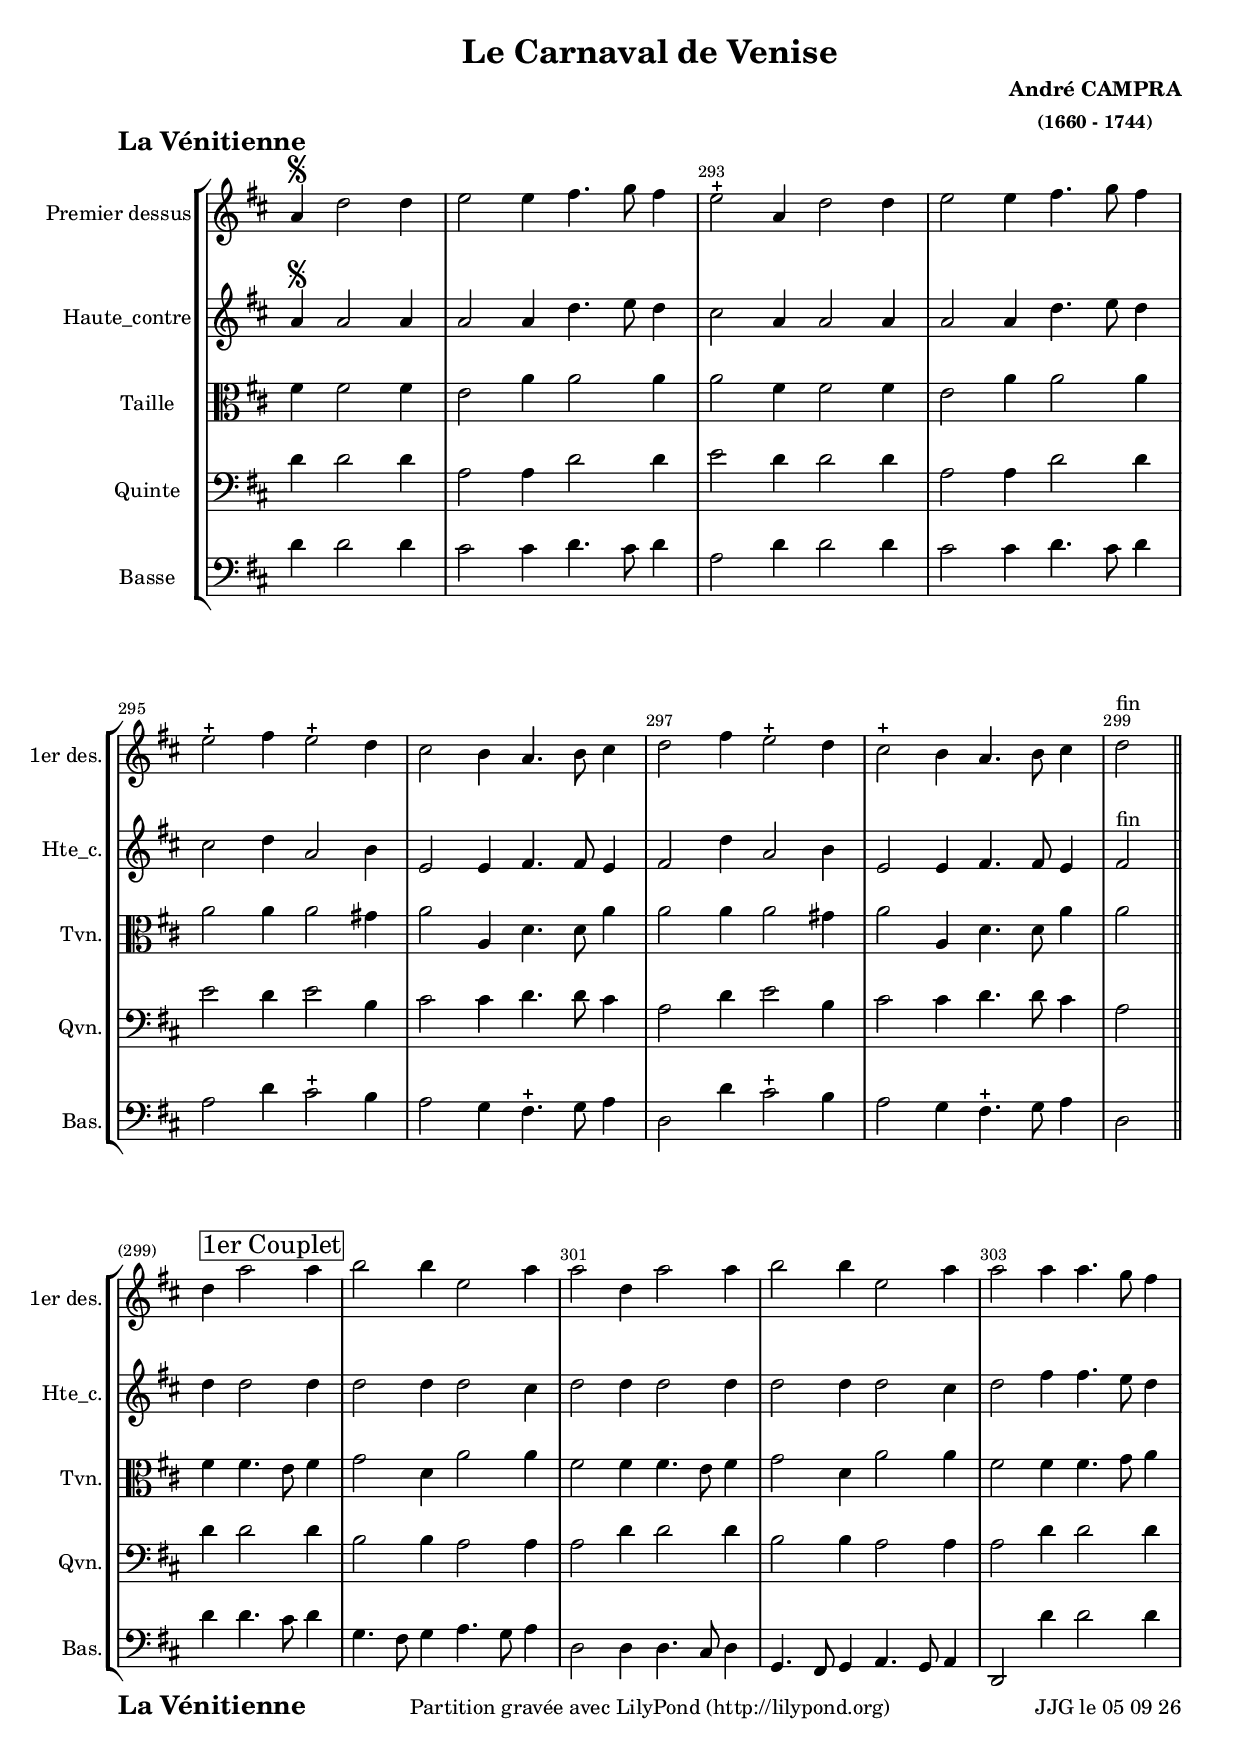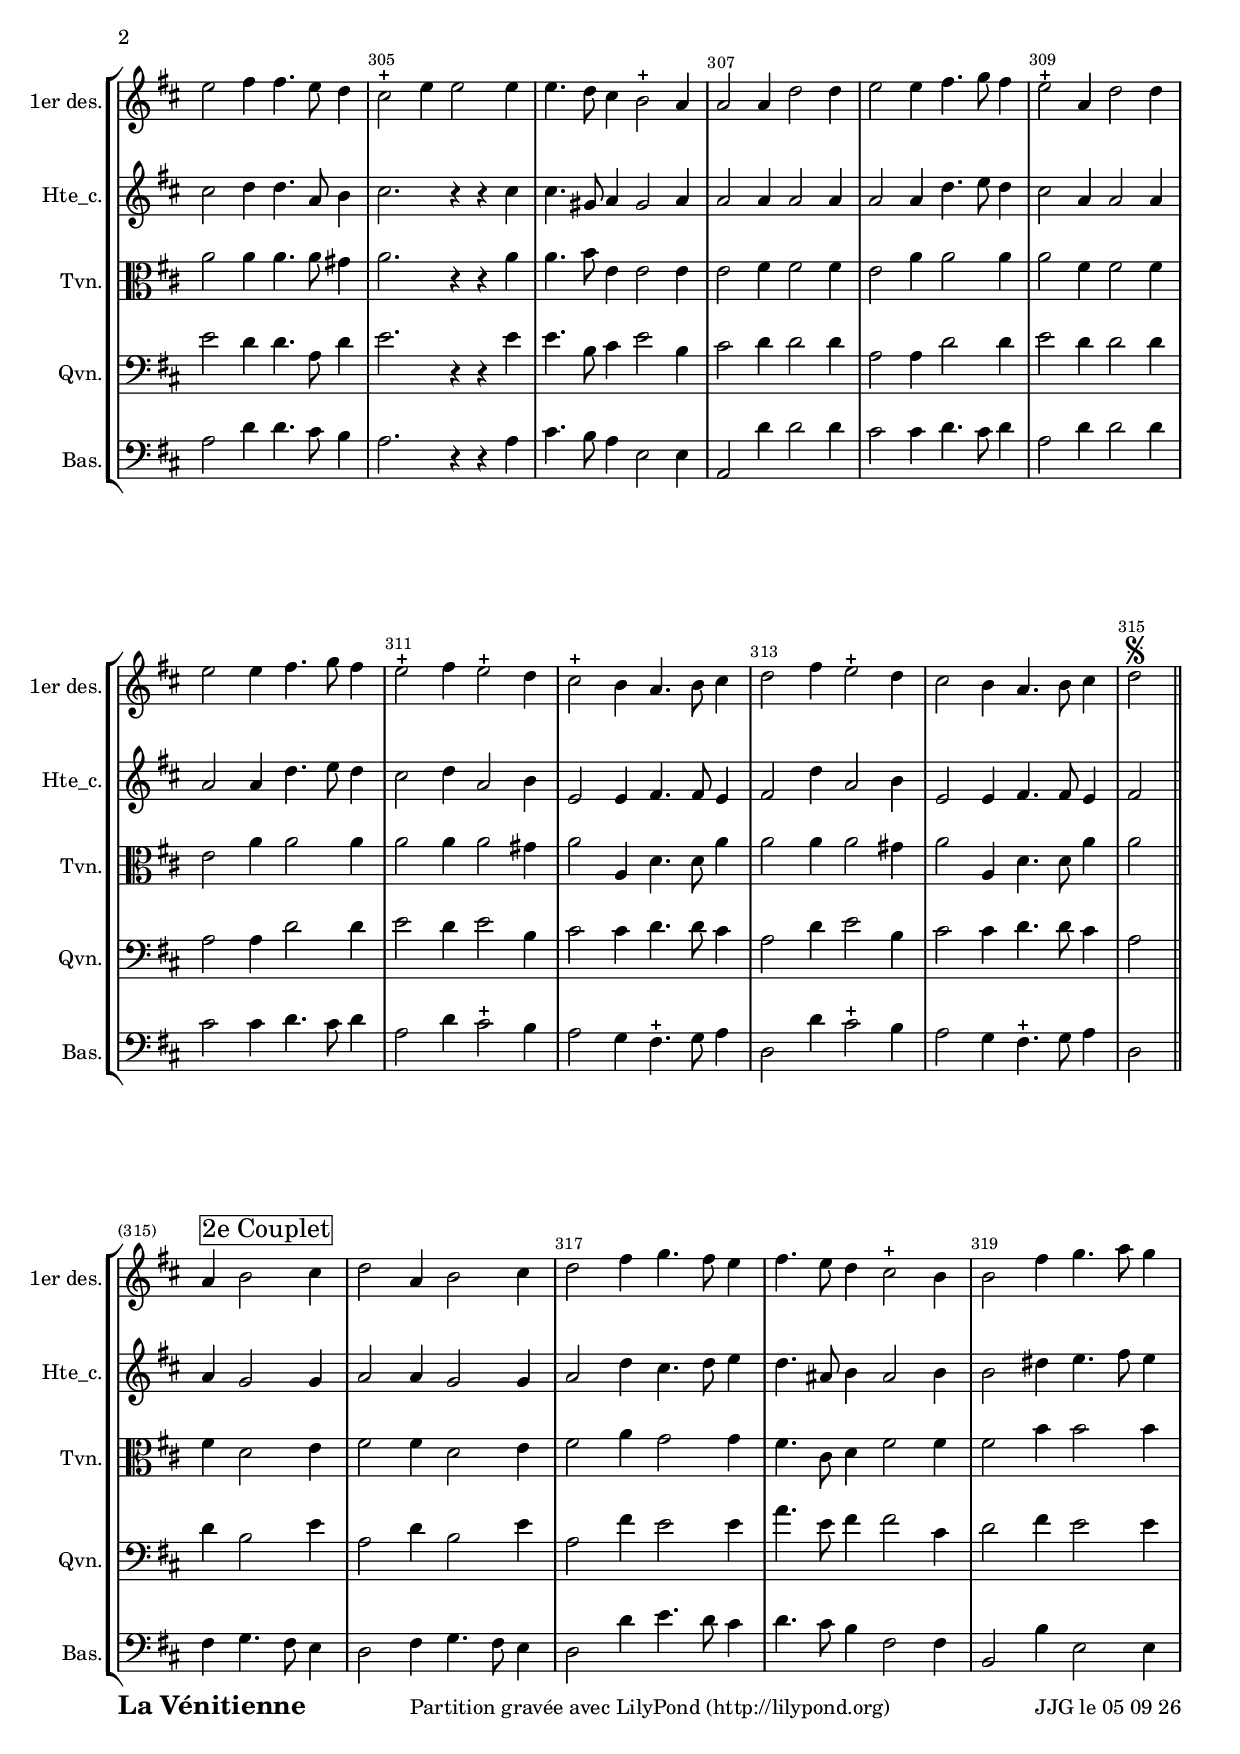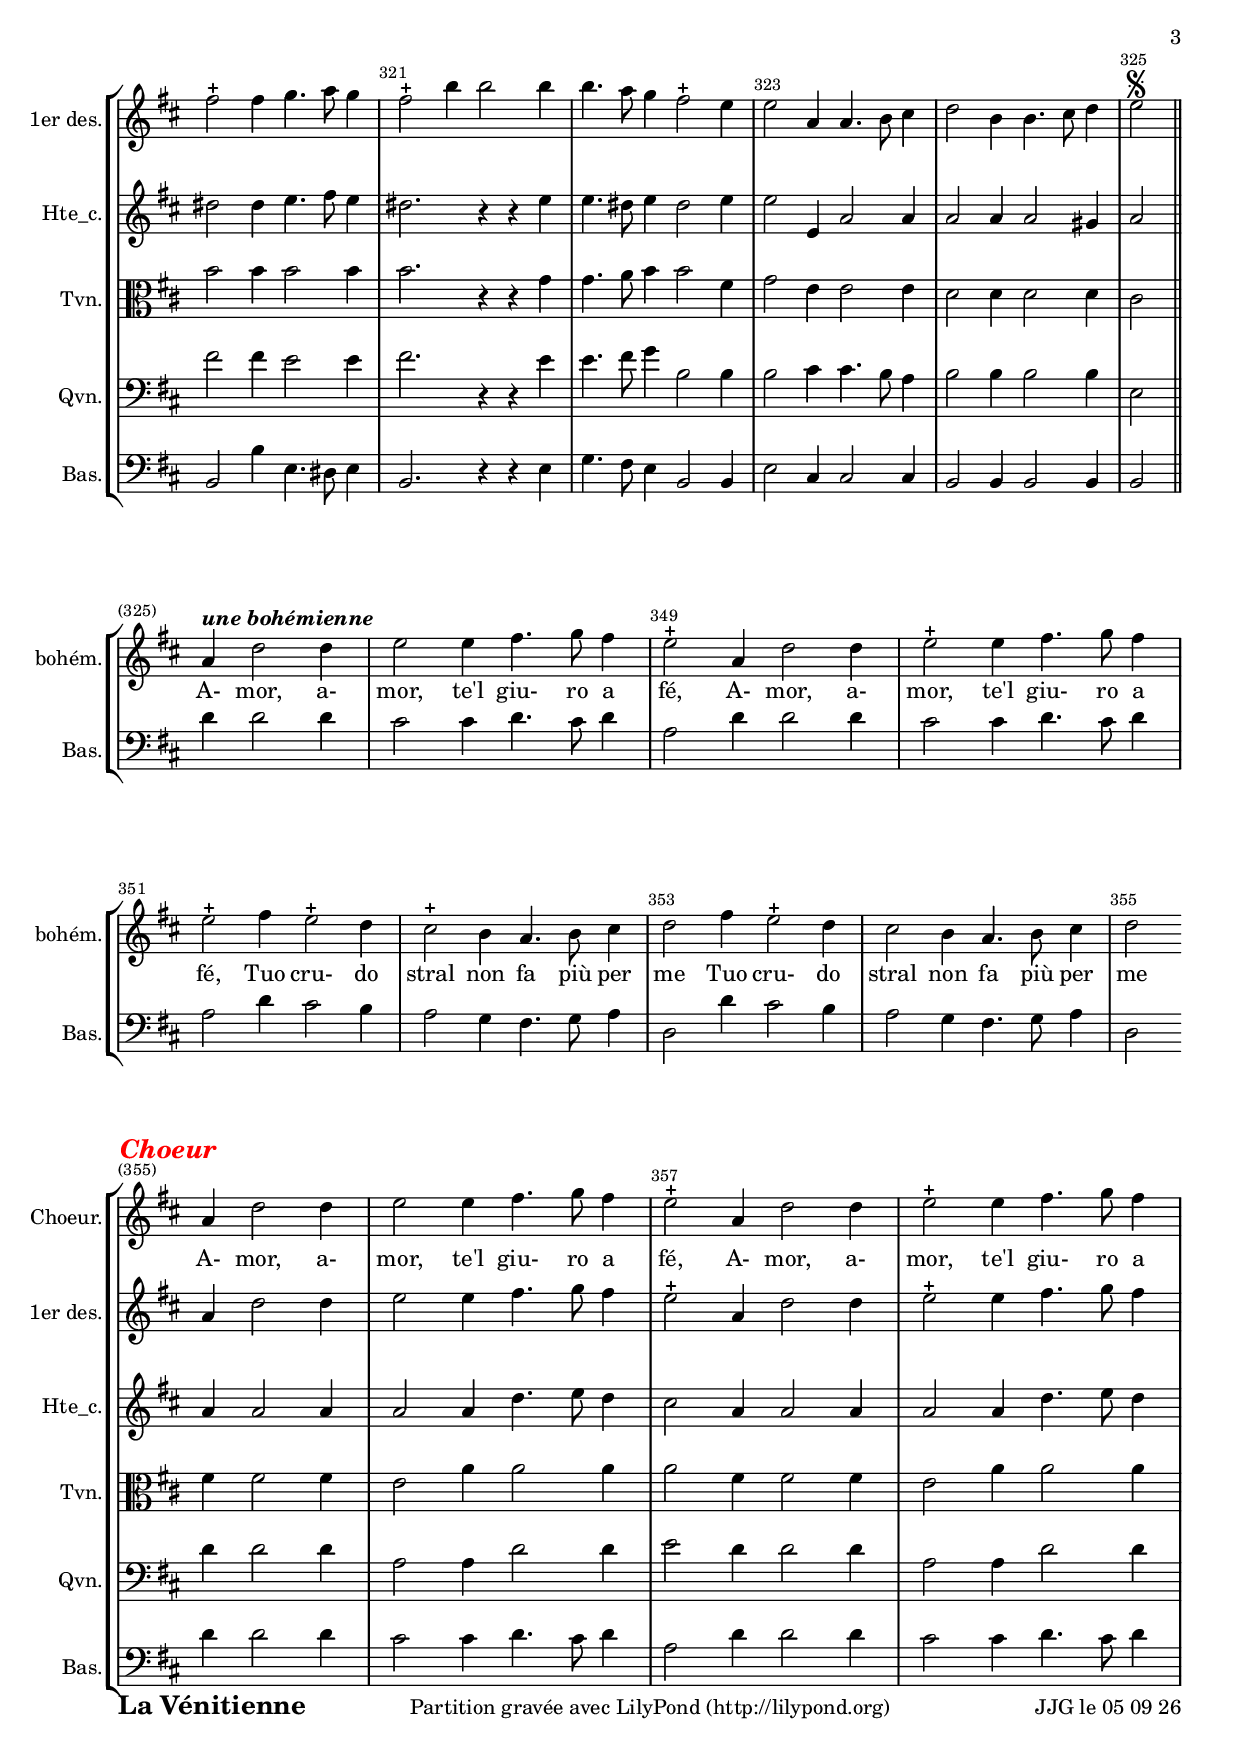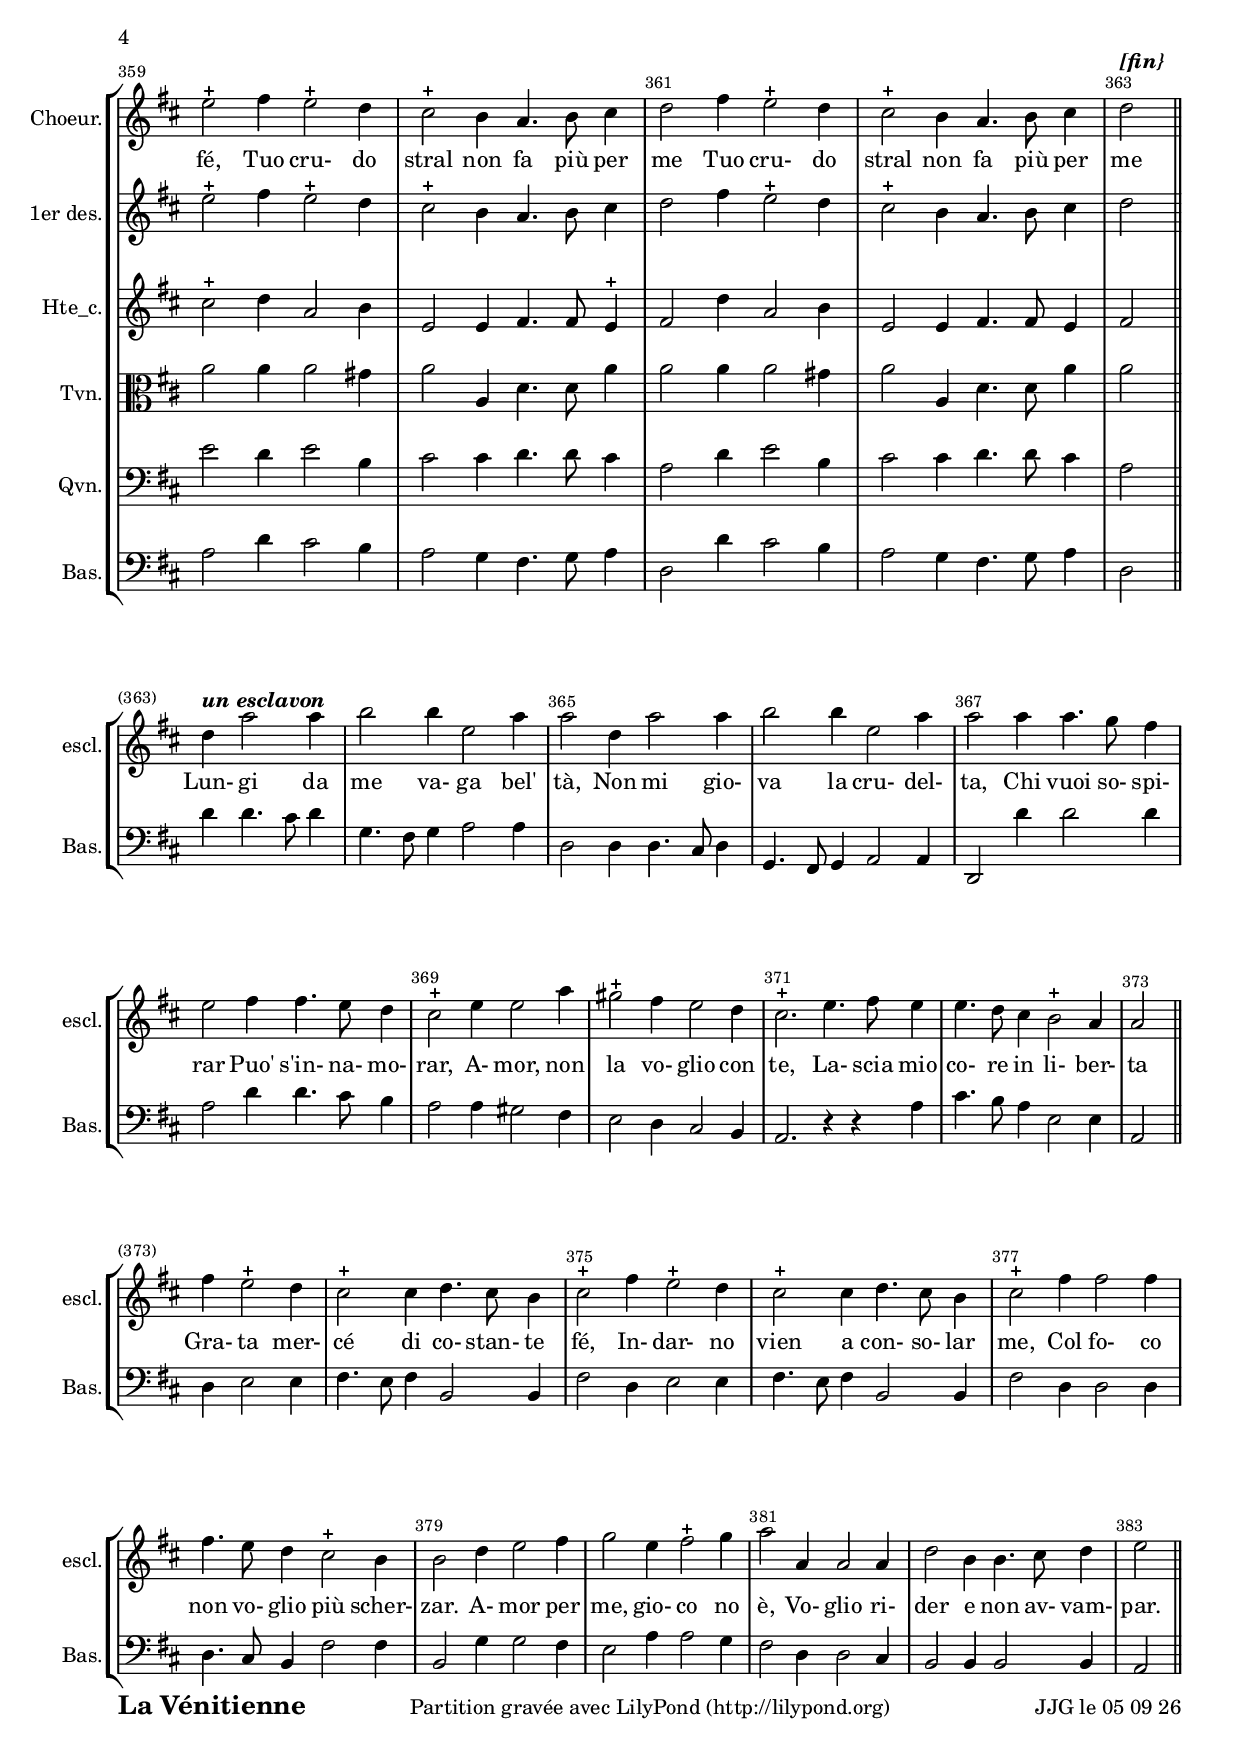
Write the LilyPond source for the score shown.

\version "2.17.7"

\header {
	title		= "Le Carnaval de Venise"
	composer	= \markup \bold \center-column { "André CAMPRA" \small "(1660 - 1744)"}
	meter 		= \markup {\bold \fontsize #2 "La Vénitienne"} 
%	meter		= \markup {\center-column {"" \fontsize #6 "" "" }}
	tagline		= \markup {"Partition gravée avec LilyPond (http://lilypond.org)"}	    
}
 
date = #(strftime "%d %m %y" (localtime (current-time)))

\paper { left-margin = 20\mm % permet d'agrandir ou de réduire la largeur de portée
	oddFooterMarkup	= \markup {
		\fill-line {
			\column { \fromproperty #'header:meter }
			\column { \fromproperty #'header:tagline }
			\column { \line {JJG le \date }} 
				} 
			} 
	ragged-last-bottom= #'f
	line-width	= 180\mm
%	indent = 20.0\mm

}
	
#(set-global-staff-size 18)
#(set-default-paper-size "a4")

global = { }
globalTempo = { 
\override Score.MetronomeMark.transparent = ##t}
	
resetBarnum = \context Score \applyContext % pour la numérotation des mesures
	#(set-bar-number-visibility 2)

  {
         \override Score.BarNumber.break-visibility =#end-of-line-invisible
         
         \resetBarnum
         \override  Score.BarNumber.self-alignment-X = #LEFT
         \set Score.skipBars = ##t  % pour grouper les silences
         
        \set Staff.printKeyCancellation = ##f
	\set Score.skipBars = ##t
	\override Staff.VerticalAxisGroup.minimum-Y-extent = #'(-6 . 6)
	\override TextScript.padding = #2.0
	\override MultiMeasureRest.expand-limit = 1
	\once \override Staff.TimeSignature.style = #'()
  }

%}% fin de \layout 	
  %%reprend tout ce qui est général aux parties séparées
	%%  et à la "directrice" : définition du papier, des headers, etc.

%%%%%%%%%%%%%%%%%%%%%%%%%%%%%%%%%%%%%%%%%%%%%%%%%%%%%%%%%%%%%%%%%%%%%%%%%%%%%%%%%
%%%%%%	La musique, 

bohemienne	= \version "2.17.7"

% \context Voice = "bohemienne"
%bohemienne =

\relative c'' { 
	\set Staff.instrumentName = \markup { \column { "une bohé-"
	\line {"mienne" } } }
	\set Staff.midiInstrument = "voice oohs"
	\set Staff.shortInstrumentName =#"bohém."

	
		\time 6/4
  		\clef treble 
                \key d \major

 	\partial 1
 	r1 | R1.*33 | % \break
 	s2 \bar ""\break a4^\markup \italic \bold "une bohémienne" d2 d4 |

%348	
  \set Score.currentBarNumber = #348
	e2 e4 fis4. g8 fis4 | e2-+ a,4 d2 d4 |
	e2-+ e4 fis4. g8 fis4 | e2-+ fis4 e2-+ d4 | 
%351	
	cis2-+ b4 a4. b8 cis4 | d2 fis4 e2-+ d4 
	cis2 b4 a4. b8 cis4 | d2  \bar ""\break 

	
	}

texte_one =	\lyricmode
	 {
		A- mor, a- mor, te'l giu- ro a fé,
		A- mor, a- mor, te'l giu- ro a fé,
		Tuo cru- do stral non fa più per me 
		Tuo cru- do stral non fa più per me 
		
	}
               
                
                
                

                
                
                
                
                
                
                
                

       
              

choeur		= \version "2.17.7"

% \context Voice = "choeur"
%soprano =

\relative c' { 
	\set Staff.instrumentName = \markup { \column \magnify #2 { "Choeur" } }
	\set Staff.midiInstrument = "voice oohs"
	\set Staff.shortInstrumentName =#"Choeur."

	
  		\time 6/4
  		\clef treble 
                \key d \major
                	
                \partial 1 
                
                r1 | R1.*41 | 
 
%356
	 s2 a'4 \tweak #'color #red ^\markup {\halign #+0.7 \bold \italic
        {\fontsize #2 { "Choeur"}} } d2 d4 | 
        e2 e4 fis4. g8 fis4 |
        e2-+ a,4 d2 d4 | e2-+ e4 fis4. g8 fis4
%360
	e2-+ fis4 e2-+ d4 | cis2-+ b4 a4. b8 cis4 | 
	d2 fis4 e2-+ d4 | cis2-+ b4 a4. b8 cis4 | 
	d2 ^\markup \bold \italic "[fin}" \bar "||"\break 
	

	}

	
texte_two =	\lyricmode
	 {
	A- mor, a- mor, te'l giu- ro a fé,
	A- mor, a- mor, te'l giu- ro a fé,
	Tuo cru- do stral non fa più per me 
	Tuo cru- do stral non fa più per me
	
	
	
	
	}
               
                
                
                

                
                
                
                
                
                
                
                

       
              

esclavon	= \version "2.17.7"

% \context Voice = "choeur"
%soprano =

\relative c' { 
	\set Staff.instrumentName = \markup { \column { "un es-"
				\line {"clavon" } } }
	\set Staff.midiInstrument = "voice oohs"
	\set Staff.shortInstrumentName =#"escl."
	

	
  		\time 6/4
  		\clef treble 
                \key d \major
                	
                \partial 1 {r1}
                
               R1.*49 |% \break
 
%356
%	a'4 \tweak #'color #red ^\markup {\halign #+0.7 \bold \italic
%        {\fontsize #2 { "Choeur"}} } d2 d4 | 
%        e2 e4 fis4. g8 fis4 |
%        e2-+ a,4 d2 d4 | e2-+ e4 fis4. g8 fis4
%360
%	e2-+ fis4 e2-+ d4 | cis2-+ b4 a4. b8 cis4 | 
%	d2 fis4 e2-+ d4 | cis2-+ b4 a4. b8 cis4 |  d2 ^\markup \bold \italic "[fin}"
	
%363 (2ème partie)
	r2 
	d'4^\markup \italic \bold "un esclavon" a'2 a4 | b2 b4 e,2 a4 | a2 d,4 a'2 a4 | b2 b4 e,2 a4 |
	a2 a4 a4. g8 fis4
%368
	e2 fis4 fis4. e8 d4 | cis2-+ e4 e2 a4 | gis2-+ fis4 e2 d4 | 
	cis2.-+ e4. fis8 e4 | e4. d8 cis4 b2-+ a4 | a2 \bar "||" \break
	
	fis'4 e2-+ d4 | cis2-+ cis4 d4. cis8 b4 | cis2-+ fis4 e2-+ d4 | 
	cis2-+ cis4d4. cis8 b4 | cis2-+  fis4 fis2 fis4 |
%378
	fis4. e8 d4 cis2-+ b4 | b2 d4 e2 fis4 | g2 e4 fis2-+ g4 | 
	a2 a,4 a2 a4 | d2 b4 b4. cis8 d4 | e2 \bar "||" 
	

	}

	
texte_three =	\lyricmode
	 {
%	A- mor, a- mor, te'l giu- ro a fé,
%	A- mor, a- mor, te'l giu- ro a fé,
%	Tuo cru- do stral non fa più per me 
%	Tuo cru- do stral non fa più per me

	Lun- gi da me va- ga bel' tà,
	Non mi gio- va la cru- del- ta,
	Chi vuoi so- spi- rar
	Puo' s'in- na- mo- rar,
	A- mor, non la vo- glio con te,
	La-  scia mio co- re in li- ber- ta
	
	Gra- ta mer- cé di co- stan- te fé,
	In- dar- no vien a con- so- lar me,
	Col fo- co non vo- glio più scher- zar.
	A- mor per me, gio- co no è,
	Vo- glio ri- der e non av- vam- par.
		
	
	
	}
               
                
                
                

                
                
                
                
                
                
                
                

       
              

premier_dessus	= \version "2.17.7"

\context Voice = "premier_dessus"


\relative c'' { 
	\set Staff.instrumentName = \markup { \column { "Premier dessus" } }
	\set Staff.midiInstrument = "recorder"
	\set Staff.shortInstrumentName =#"1er des."
	
%	\indent = #10
	
  		\time 3/4
  		\clef treble 
                \key d \major
                
                \set Score.currentBarNumber = #292
                \partial 1
                
       a4\segno d2 d4 |
       e2 e4 fis4. g8 fis4 |
       e2-+ a,4 d2 d4 |
       e2 e4 fis4. g8 fis4 |
       e2-+ fis4 e2-+ d4 |
%296
	cis2 b4 a4. b8 cis4
	d2 fis4 e2-+ d4 |
	cis2-+ b4 a4. b8 cis4 |
	d2 ^\markup "fin" \bar "||" \break
	d4^ \markup \box {\fontsize #2 {"1er Couplet"}}
		a'2 a4 |
		b2 b4 e,2 a4 |
		a2 d,4 a'2 a4 |
%302
	b2 b4 e,2 a4 |
	a2 a4 a4. g8 fis4 |
	e2 fis4 fis4. e8 d4 |
	cis2-+ e4 e2 e4 |
	e4. d8 cis4 b2-+ 
	a4 a2 a4 d2 d4
%308
	e2 e4 fis4. g8 fis4 |
	e2-+ a,4 d2 d4 |
	e2 e4 fis4. g8 fis4 |
	e2-+ fis4 e2-+ d4 |
	cis2-+ b4 a4. b8 cis4 |
	d2 fis4 e2-+ d4
%314
	cis2 b4 a4. b8 cis4 |
	d2\segno \bar "||" \break

a4^ \markup \box {\fontsize #2 {"2e Couplet"}} b2 cis4
	d2 a4 b2 cis4 | 
	d2 fis4 g4. fis8 e4 |
	fis4. e8 d4 cis2-+ b4 |
	b2 fis'4 g4. a8 g4
%320
	fis2-+ fis4 g4. a8 g4 | 
	fis2-+ b4 b2 b4 |
	b4. a8 g4 fis2-+ e4 |
	e2 a,4 a4. b8 cis4 | 
	d2 b4 b4. cis8 d4 |
	e2 \segno \bar "||"s s %\break
%	\mark \markup   {\musicglyph #"scripts.segno"} \bar "||"

	R1.*7 
%355
	s2 a,4 d2 d4 | e2 e4 fis4. g8 fis4 |
        e2-+ a,4 d2 d4 | e2-+ e4 fis4. g8 fis4
%360
	e2-+ fis4 e2-+ d4 | cis2-+ b4 a4. b8 cis4 | 
	d2 fis4 e2-+ d4 | cis2-+ b4 a4. b8 cis4 | 
	d2 %\break %s s %^\markup \bold \italic "[fin}"
                
                
                
                
                
                
                
                
                
                
                
                
                
} 
       
              

haute_contre	= \version "2.17.7"

\context Voice = "Haute_contre"


\relative c'' { 
	\set Staff.instrumentName = \markup { \column { "Haute_contre" } }
	\set Staff.midiInstrument = "violin"
	\set Staff.shortInstrumentName =#"Hte_c."
	
  		\time 6/4
  		\clef treble 
                \key d \major
                
                \set Score.currentBarNumber = #292
                \partial 1
                
       a4\segno a2 a4 |
       a2 a4 d4. e8 d4 |
       cis2 a4 a2 a4 |
       a2 a4 d4. e8 d4 |
       cis2 d4 a2 b4 |
%296
	e,2 e4 fis4. fis8 e4
	fis2 d'4 a2 b4 |
	e,2 e4 fis4. fis8 e4 |
	fis2 ^\markup "fin" \bar "||" 
	d'4%^ \markup {\fontsize #2 {"1er Couplet"}}
		d2 d4 |
		d2 d4 d2 cis4 |
		d2 d4 d2 d4 |
%302
	d2 d4 d2 cis4 |
	d2 fis4 fis4. e8 d4 |
	cis2 d4 d4. a8 b4 |
	cis2. r4 r cis4 |
	cis4. gis8 a4 gis2  a4
	a2 a4  a2 a4
%308
	a2 a4 d4. e8 d4 |
	cis2 a4 a2 a4 |
	a2 a4 d4. e8 d4 |
	cis2 d4 a2 b4 |
	e,2 e4 fis4. fis8 e4 |
	fis2 d'4 a2 b4
%314
	e,2 e4 fis4. fis8 e4 |
	fis2 a4%^ \markup {\fontsize #2 {"2e Couplet"}}
	g2 g4
	a2 a4 g2 g4 | 
	a2 d4 cis4. d8 e4 |
	d4. ais8 b4 ais2 b4 |
	b2 dis4 e4. fis8 e4
%320
	dis2 dis4 e4. fis8 e4 | 
	dis2. r4 r4 e4 |
	e4. dis8 e4 dis2 e4 |
	e2 e,4 a2 a4 | 
	a2 a4 a2   gis4 |
	a2 s s %\mark \markup   {\musicglyph #"scripts.segno"} \bar "||"           
    
	
	R1.*7
%355
	s2 a4 a2 a4 | a2 a4 d4. e8 d4 | cis2 a4 a2 a4 | a2 a4 d4. e8 d4 
%359
	cis2-+ d4 a2 b4 | e,2 e4 fis4. fis8 e4-+ | 
	fis2 d'4 a2 b4  | e,2 e4 fis4. fis8 e4 | fis2 
	
	
} 
       
              

taille		= \version "2.17.7"

\context Voice = "Taille"


\relative c'' { 
	\set Staff.instrumentName = \markup { \column { "Taille" } }
	\set Staff.midiInstrument = "violin"
	\set Staff.shortInstrumentName =#"Tvn."

	
  		\time 6/4
  		\clef alto %treble
                \key d \major
                
                \set Score.currentBarNumber = #292
                \partial 1
                
      fis,4 fis2 fis4 |
      e2 a4 a2 a4|
      a2 fis4 fis2 fis4 |
      e2 a4 a2 a4  |
      a2 a4 a2 gis4|
%296
	a2 a,4 d4. d8 a'4
	a2 a4 a2 gis4 |
	a2 a,4 d4. d8 a'4 |
	a2 fis4 % ^\markup "fin" \bar "||" fis4^ \markup {\fontsize #2 {"1er Couplet"}} 
	fis4. e8 fis4
		g2 d4 a'2 a4 |
		fis2 fis4 fis4. e8 fis4 |
%302
	g2 d4 a'2 a4 |
	fis2 fis4 fis4. g8 a4 |
	a2 a4 a4. a8 gis4 |
	a2. r4 r a |
	a4. b8 e,4 e2 e4
	e2 fis4 fis2 fis4	
%308
	e2 a4 a2 a4 |
	a2 fis4 fis2 fis4 |
	e2 a4 a2 a4|
	a2 a4 a2 gis4|
	a2 a,4 d4. d8 a'4 |
	a2 a4 a2 gis4
%314
	a2 a,4 d4. d8 a'4 |
	a2%^\markup {\fontsize #2 {"2e Couplet"}}
	fis4 d2 e4
	fis2 fis4 d2 e4 | 
	fis2 a4 g2 g4|
	fis4. cis8 d4 fis2 fis4 |
	fis2  b4 b2 b4
%320
	b2 b4 b2 b4 | 
	b2. r4 r g |
	g4. a8 b4 b2 fis4 |
	g2 e4 e2 e4 | 
	d2 d4 d2 d4 |
	cis2  s s%\mark \markup   {\musicglyph #"scripts.segno"} \bar "||"  
	
	
	R1.*7
%355
	s2 fis4 fis2 fis4 | e2 a4 a2 a4 | a2 fis4 fis2 fis4 | e2 a4 a2 a4 |
%359
	a2 a4 a2 gis4 | a2 a,4 d4. d8 a'4 | a2 a4 a2 gis4 
	|a2 a,4 d4. d8 a'4 | a2 
	

	
    
} 
       
              

quinte		= \version "2.17.7"

\context Voice = "quinte"


\relative c'' { 
	\set Staff.instrumentName = \markup { \column { "Quinte" } }
	\set Staff.midiInstrument = "bassoon"
	\set Staff.shortInstrumentName =#"Qvn."

	
  		\time 6/4
 	 		\clef bass 
                \key d \major
                
                \set Score.currentBarNumber = #292
                \partial 1
        d,4 d2 d4 |
        a2 a4 d2 d4
	e2 d4  d2 d4       
	a2 a4 d2 d4
	e2 d4 e2 b4
%296
	cis2 cis4 d4. d8 cis4
	a2 d4 e2 b4 
	cis2 cis4 d4. d8 cis4
	a2  d4%^ \markup {\fontsize #2 {"1er Couplet"}} 
	d2 d4  |
	b2 b4 a2 a4 
	a2 d4 d2 d4
%302
	b2 b4 a2 a4 |
	a2 d4 d2 d4 |
	e2 d4 d4. a8 d4
	e2. r4 r e
	e4. b8 cis4 e2 b4 |
	cis2 d4 d2 d4	
%308
	a2 a4 d2 d4
	e2 d4 d2 d4
	a2 a4 d2 d4 
	e2 d4 e2 b4
	cis2 cis4 d4. d8 cis4
	a2 d4 e2 b4 |
	
%314
	cis2 cis4 d4. d8 cis4
	a2%^\markup {\fontsize #2 {"2e Couplet"}} 
	d4 b2 e4 
	a,2 d4 b2 e4 
	a,2 fis'4 e2 e4
	a4. e8 fis4 fis2 cis4
	d2 fis4 e2 e4
%320
	fis2 fis4 e2 e4
	fis2. r4 r e
	e4. fis8 g4 b,2 b4
	b2 cis4 cis4. b8 a4
	b2 b4 b2 b4
	e,2 s s
	%\mark \markup   {\musicglyph #"scripts.segno"} \bar "||"
	

	R1.*7
%355
	r2 d'4 d2 d4 | a2 a4 d2 d4 | e2 d4 d2 d4 |a2 a4 d2 d4 
%359	
	e2 d4 e2 b4 | cis2 cis4 d4. d8 cis4 | a2 d4 e2 b4  
	cis2 cis4 d4. d8 cis4 | a2 
	
    
} 
       
              

basse		= \version "2.17.7"

\context Voice = "basse"


\relative c' { 
	\set Staff.instrumentName = \markup { \column { "Basse" } }
	\set Staff.midiInstrument = "cello"
	\set Staff.shortInstrumentName =#"Bas."
	\set Staff.printKeyCancellation = ##f
	\set Score.skipBars = ##t  % pour grouper les silences
	\override Staff.VerticalAxisGroup.minimum-Y-extent = #'(-6 . 6)
	\override TextScript.padding = #2.0
	\override MultiMeasureRest.expand-limit = 1
	\once \override Staff.TimeSignature.style = #'()
	
  		\time 6/4
 	 	\clef bass 
                \key d \major
                
                \set Score.currentBarNumber = #292
                \partial 1
                
               d4 d2 d4 
               cis2 cis4 d4. cis8 d4 
               a2 d4 d2 d4
               cis2 cis4 d4. cis8 d4
               a2 d4 cis2-+ b4
%296
	a2 g4 fis4.-+ g8 a4
	d,2 d'4 cis2-+ b4
	a2 g4 fis4.-+ g8 a4
	d,2  d'4%^ \markup {\fontsize #2 {"1er Couplet"}} 
	d4. cis8 d4
	g,4. fis8 g4 a4. g8 a4
	d,2 d4 d4. cis8 d4
%302
	g,4. fis8 g4 a4. g8 a4
	d,2 d''4 d2 d4 
	a2 d4 d4. cis8 b4
	a2. r4 r a
	cis4. b8 a4 e2 e4 
	a,2 d'4 d2 d4
%308
	cis2 cis4 d4. cis8 d4
	a2 d4 d2 d4
	cis2 cis4 d4. cis8 d4 
	a2 d4 cis2-+ b4
	a2 g4 fis4.-+ g8 a4
	d,2 d'4 cis2-+ b4 |
	
%314
	a2 g4 fis4.-+ g8 a4
	d,2 fis4 g4. fis8 e4
	d2 fis4 g4. fis8 e4
	d2 d'4 e4. d8 cis4
	d4. cis8 b4 fis2 fis4
	b,2 b'4 e,2 e4
%320
	b2 b'4 e,4. dis8 e4
	b2. r4 r e4
	g4. fis8 e4 b2 b4
	e2 cis4 cis2 cis4
	b2 b4 b2 b4
	b2% \mark \markup   {\musicglyph #"scripts.segno"} \bar "||"  

	
%page 51
         d'4 d2 d4 
%348	 
	cis2 cis4 d4. cis8 d4 | a2 d4 d2 d4 | cis2 cis4 d4. cis8 d4 |
%351	
	a2 d4 cis2 b4 | a2 g4 fis4. g8 a4 | d,2 d'4 cis2 b4 |
	a2 g4 fis4. g8 a4 | d,2 
%355	
          d'4 d2 d4             
          cis2 cis4 d4. cis8 d4 | a2 d4 d2 d4 | cis2 cis4 d4. cis8 d4 |
          a2 d4 cis2 b4 | a2 g4 fis4. g8 a4 | d,2 d'4 cis2 b4 |
	  a2 g4 fis4. g8 a4 | d,2
%363 (2ème partie)
	d'4 d4. cis8 d4 | g,4. fis8 g4 a2 a4 | d,2 d4 d4. cis8 d4 | 
	g,4. fis8 g4 a2 a4 | d,2 d''4 d2 d4 |
%368
	a2 d4 d4. cis8 b4 | a2 a4 gis2 fis4 | e2 d4 cis2 b4 | 
	a2. r4 r a'4 | cis4. b8 a4 e2 e4 | a,2 \bar "||"
%374 (2ème partie)
	d4 e2 e4 | fis4. e8 fis4 b,2 b4 | fis'2 d4 e2 e4 | fis4. e8 fis4 b,2 b4 |
	fis'2 d4 d2 d4 | d4. cis8 b4 fis'2 fis4 | b,2 g'4 g2 fis4 |
	e2 a4 a2 g4 | fis2 d4 d2 cis4 | b2 b4 b2 b4 | a2% \bar "||"
    
} 
       
              



%%%%%%%%%%%%%%%%%%%%%%%%%%%%%%%%%%%%%%%%%%%%%%%%%%%%%%%%%%%%%%%%%%%%%%%%%%%%%%%%%
%%%%%%	La partition
%%%
  
\score {
	
  <<	  	  
  \new StaffGroup <<
    {    \override Score.BarNumber.break-visibility =#end-of-line-invisible
         \resetBarnum
         \override  Score.BarNumber.self-alignment-X = #LEFT
         \override Score.RehearsalMark.padding = #2.5
    }
  	
 \new Voice = "one"  {
  		 	 \autoBeamOff
  		 \bohemienne }
  		 \new Lyrics \lyricsto "one" \texte_one   
   
 \new Voice = "two"  {
  		 	 \autoBeamOff
  		 \choeur }
  		 \new Lyrics \lyricsto "two" \texte_two	
  		 
 \new Voice = "three"  {
  %  \override VerticalAxisGroup #'minimum-Y-extent = #'(-1 . 4)
  		 	 \autoBeamOff
  		 \esclavon }
  		 \new Lyrics \lyricsto "three" \texte_three	

  \new Staff  {\premier_dessus }  
  \new Staff  {\haute_contre } 
  \new Staff  {\taille} 
  \new Staff  {\quinte} 
%  \new Staff  {\basse } 		 
 % 	 >> 
   
% \new Staff \with { %% colorisation de cette portée
%     \override StaffSymbol.stencil = #(lambda (grob)
%        (let* ((staff (ly:staff-symbol::print grob))
%               (X-ext (ly:stencil-extent staff X))
%               (Y-ext (ly:stencil-extent staff Y)))
%         (set! Y-ext (cons
%            (- (car Y-ext) 0)
%            (+ (cdr Y-ext) 0)))
%         (ly:grob-set-property! grob 'layer -10)
%         (ly:stencil-add
%           (ly:make-stencil (list 'color (rgb-color 1 0.8 0.6)
%             (ly:stencil-expr (ly:round-filled-box X-ext Y-ext 0))
%           X-ext Y-ext))
%         staff)))
%  		}
%  		{ \quinte }

 
 \new Staff  {\basse }
>>

	
		
 %	\new PianoStaff <<			
%			\set PianoStaff.instrumentName = #"Clavecin"  
%				
%			\new Staff %\with{ instrumentName = #"Clavecin D." 
%		%			shortInstrumentName  = #"Cl.d." }
%				{\clavecind}
%			\new Staff %\with{ instrumentName = #"Clavecin G." 
%		%			shortInstrumentName  = #"Cl.g." }
%				{\clavecing} 
%		>>
	
	
>>	
\layout {
	\context {	\RemoveEmptyStaffContext
	\override VerticalAxisGroup #'remove-first = ##t		
 	\once \override Staff.TimeSignature #'stencil = ##f	
 	\override  SpacingSpanner #'base-shortest-duration =#(ly:make-moment 1 4)	   
	} %fin de ce \context
	
	
\context { \Score   % les 2 lignes qui suivent réduisent l'espace entre les portées
    \override StaffGrouper.staff-staff-spacing.padding = #3
    \override StaffGrouper.staff-staff-spacing.basic-distance = #1
  	} %fin de ce \context	

}% fin de \layout

  
%  \midi { }
  
} % fin de \score
 

